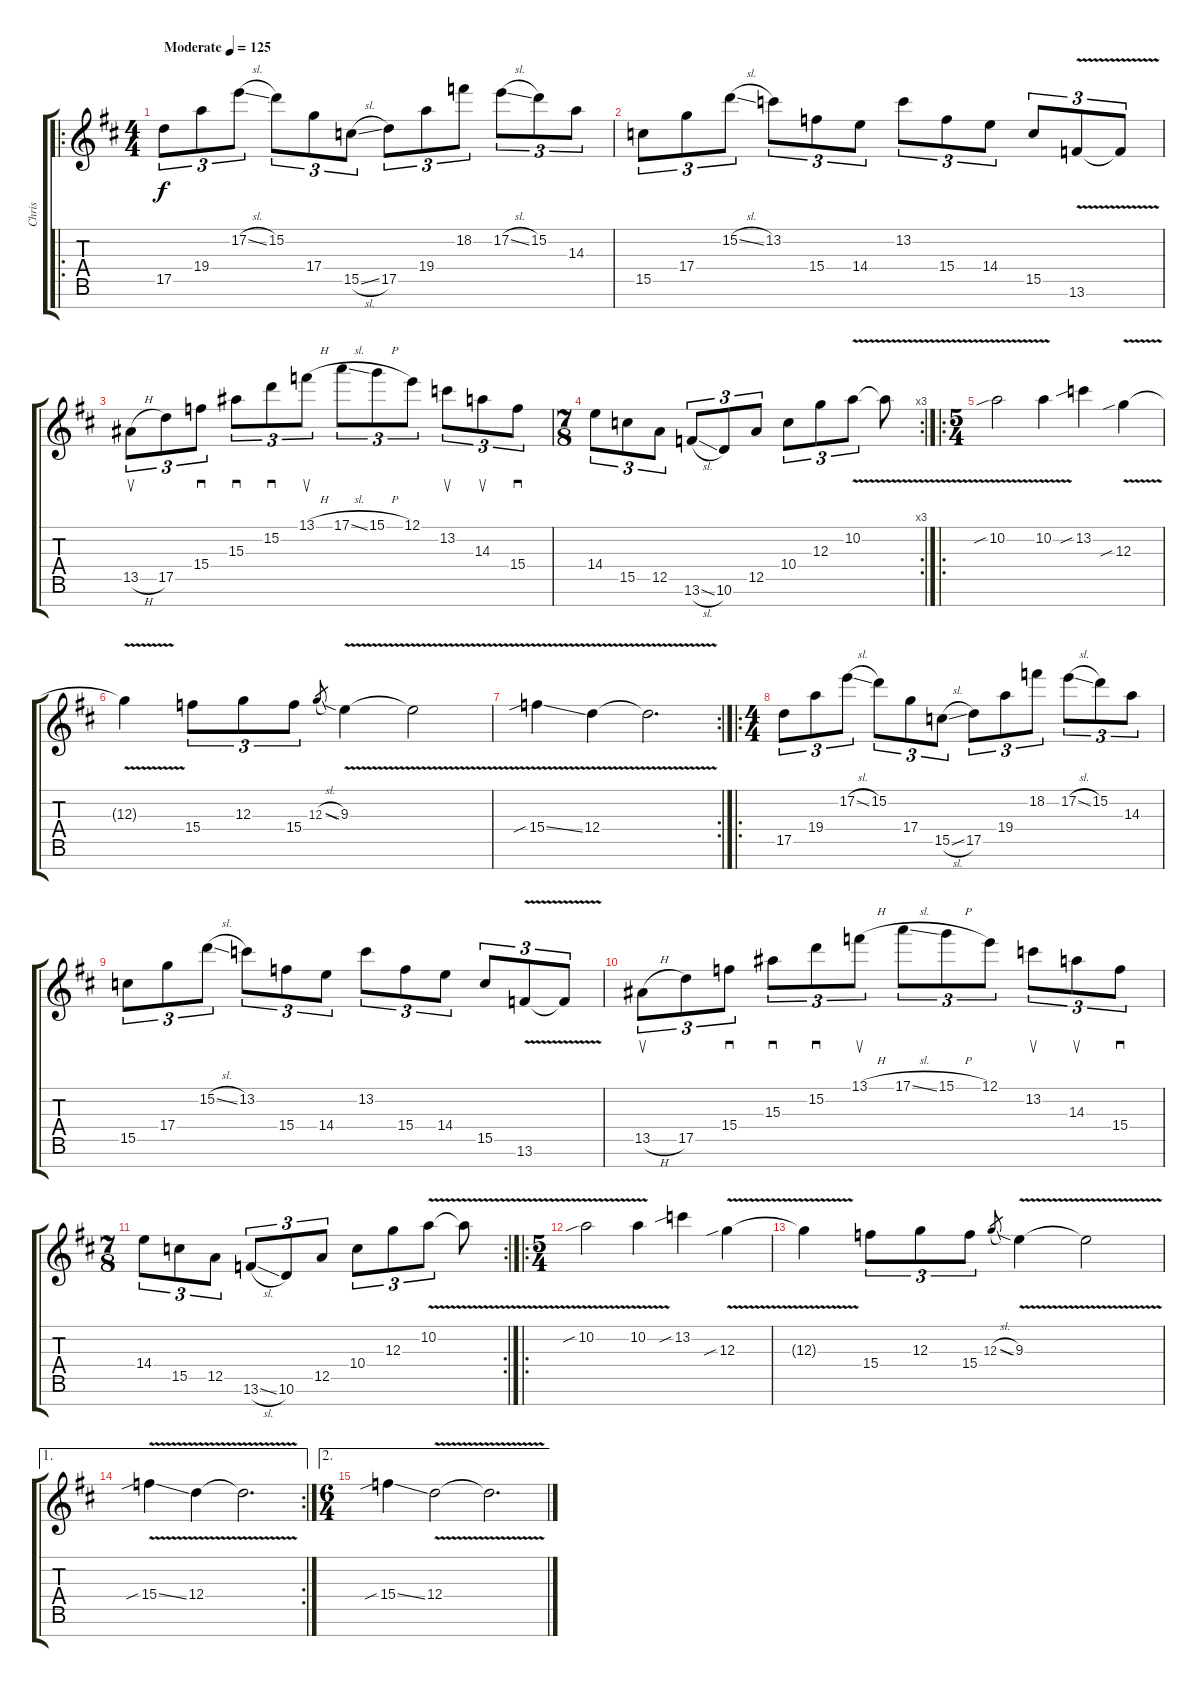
\track ("Chris" "Chris") {instrument overdrivenguitar}
\staff {score tabs}
\tuning (E4 B3 G3 D3 A2 E2 B1) {hide}
\ro
\ts (4 4)
\tempo (125 "Moderate")
\clef g2
\ks bminor
17.5.8{tu (3 2) dy f instrument overdrivenguitar} 19.4.8{tu (3 2)} 17.2{sl}.8{tu (3 2)} 15.2.8{tu (3 2)} 17.4.8{tu (3 2)} 15.5{sl}.8{tu (3 2)} 17.5.8{tu (3 2)} 19.4.8{tu (3 2)} 18.2.8{tu (3 2)} 17.2{sl}.8{tu (3 2)} 15.2.8{tu (3 2)} 14.3.8{tu (3 2)} |
15.5.8{tu (3 2)} 17.4.8{tu (3 2)} 15.2{sl}.8{tu (3 2)} 13.2.8{tu (3 2)} 15.4.8{tu (3 2)} 14.4.8{tu (3 2)} 13.2.8{tu (3 2)} 15.4.8{tu (3 2)} 14.4.8{tu (3 2)} 15.5.8{tu (3 2)} 13.6{v}.8{tu (3 2)} 13.6{t}.8{tu (3 2)} |
13.5{h}.8{su tu (3 2)} 17.5.8{tu (3 2)} 15.4.8{sd tu (3 2)} 15.3.8{sd tu (3 2)} 15.2.8{sd tu (3 2)} 13.1{h}.8{su tu (3 2)} 17.1{sl}.8{tu (3 2)} 15.1{h}.8{tu (3 2)} 12.1.8{tu (3 2)} 13.2.8{su tu (3 2)} 14.3.8{su tu (3 2)} 15.4.8{sd tu (3 2)} |
\rc 3
\ts (7 8)
14.4.8{tu (3 2)} 15.5.8{tu (3 2)} 12.5.8{tu (3 2)} 13.6{sl}.8{tu (3 2)} 10.6.8{tu (3 2)} 12.5.8{tu (3 2)} 10.4.8{tu (3 2)} 12.3.8{tu (3 2)} 10.2{v}.8{tu (3 2)} 10.2{t}.8 |
\ro
\ts (5 4)
10.2{v sib}.2 10.2{v}.4 13.2{sib}.4 12.3{v sib}.4 |
12.3{t}.4 15.4.8{tu (3 2)} 12.3.8{tu (3 2)} 15.4.8{tu (3 2)} 12.3{sl}.8{gr} 9.3{v sia}.4 9.3{t}.2 |
\rc 2
15.4{v sib ss}.4 12.4{v}.4 12.4{t}.2{d} |
\ro
\ts (4 4)
17.5.8{tu (3 2)} 19.4.8{tu (3 2)} 17.2{sl}.8{tu (3 2)} 15.2.8{tu (3 2)} 17.4.8{tu (3 2)} 15.5{sl}.8{tu (3 2)} 17.5.8{tu (3 2)} 19.4.8{tu (3 2)} 18.2.8{tu (3 2)} 17.2{sl}.8{tu (3 2)} 15.2.8{tu (3 2)} 14.3.8{tu (3 2)} |
15.5.8{tu (3 2)} 17.4.8{tu (3 2)} 15.2{sl}.8{tu (3 2)} 13.2.8{tu (3 2)} 15.4.8{tu (3 2)} 14.4.8{tu (3 2)} 13.2.8{tu (3 2)} 15.4.8{tu (3 2)} 14.4.8{tu (3 2)} 15.5.8{tu (3 2)} 13.6{v}.8{tu (3 2)} 13.6{t}.8{tu (3 2)} |
13.5{h}.8{su tu (3 2)} 17.5.8{tu (3 2)} 15.4.8{sd tu (3 2)} 15.3.8{sd tu (3 2)} 15.2.8{sd tu (3 2)} 13.1{h}.8{su tu (3 2)} 17.1{sl}.8{tu (3 2)} 15.1{h}.8{tu (3 2)} 12.1.8{tu (3 2)} 13.2.8{su tu (3 2)} 14.3.8{su tu (3 2)} 15.4.8{sd tu (3 2)} |
\rc 2
\ts (7 8)
14.4.8{tu (3 2)} 15.5.8{tu (3 2)} 12.5.8{tu (3 2)} 13.6{sl}.8{tu (3 2)} 10.6.8{tu (3 2)} 12.5.8{tu (3 2)} 10.4.8{tu (3 2)} 12.3.8{tu (3 2)} 10.2{v}.8{tu (3 2)} 10.2{t}.8 |
\ro
\ts (5 4)
10.2{v sib}.2 10.2{v}.4 13.2{sib}.4 12.3{v sib}.4 |
12.3{t}.4 15.4.8{tu (3 2)} 12.3.8{tu (3 2)} 15.4.8{tu (3 2)} 12.3{sl}.8{gr} 9.3{v sia}.4 9.3{t}.2 |
\ae 1
\rc 2
15.4{v sib ss}.4 12.4{v}.4 12.4{t}.2{d} |
\ae 2
\ts (6 4)
15.4{sib ss}.4 12.4{v}.2 12.4{t}.2{d}
